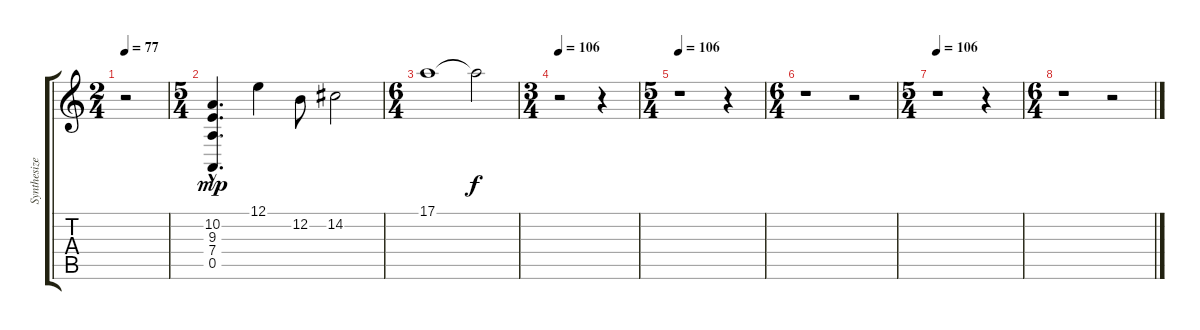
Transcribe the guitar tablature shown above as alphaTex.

\track ("Synthesizer" "Synthesize") {instrument lead2sawtooth}
\staff {score tabs}
\tuning (E4 B3 G3 D3 A2 E2) {hide}
\ts (2 4)
\tempo 77
\clef g2
\ks c
r.2{dy f} |
\ts (5 4)
(10.2 9.3{hac} 7.4 0.5).4{d dy mp} 12.1.4 12.2.8 14.2.2 |
\ts (6 4)
17.1.1 17.1{t}.2{dy f} |
\ts (3 4)
\tempo 106
r.2 r.4 |
\ts (5 4)
\tempo 106
r.1 r.4 |
\ts (6 4)
r.1 r.2 |
\ts (5 4)
\tempo 106
r.1 r.4 |
\ts (6 4)
r.1 r.2
